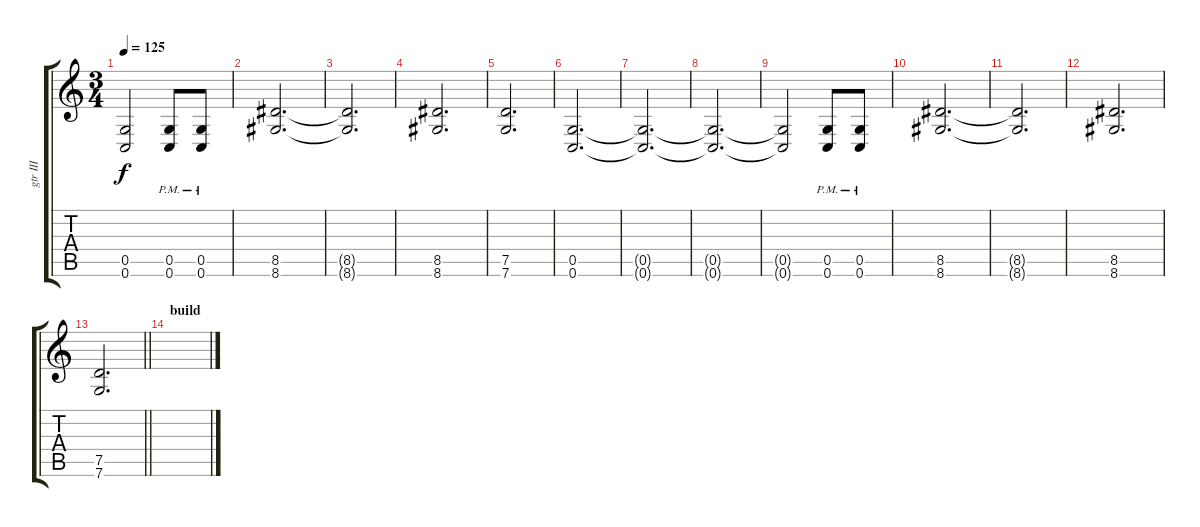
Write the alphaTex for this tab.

\track ("gtr III" "gtr III") {instrument distortionguitar}
\staff {score tabs}
\tuning (D4 A3 F3 C3 G2 C2) {hide}
\ts (3 4)
\tempo 125
\clef g2
\ks c
(0.5{t} 0.6{t}).2{dy f} (0.5{pm} 0.6{pm}).8 (0.5{pm} 0.6{pm}).8 |
(8.5 8.6).2{d} |
(8.5{t} 8.6{t}).2{d} |
(8.5 8.6).2{d} |
(7.5 7.6).2{d} |
(0.5 0.6).2{d} |
(0.5{t} 0.6{t}).2{d} |
(0.5{t} 0.6{t}).2{d} |
(0.5{t} 0.6{t}).2 (0.5{pm} 0.6{pm}).8 (0.5{pm} 0.6{pm}).8 |
(8.5 8.6).2{d} |
(8.5{t} 8.6{t}).2{d} |
(8.5 8.6).2{d} |
\barLineRight lightlight
(7.5 7.6).2{d} |
\section ("" "build")
